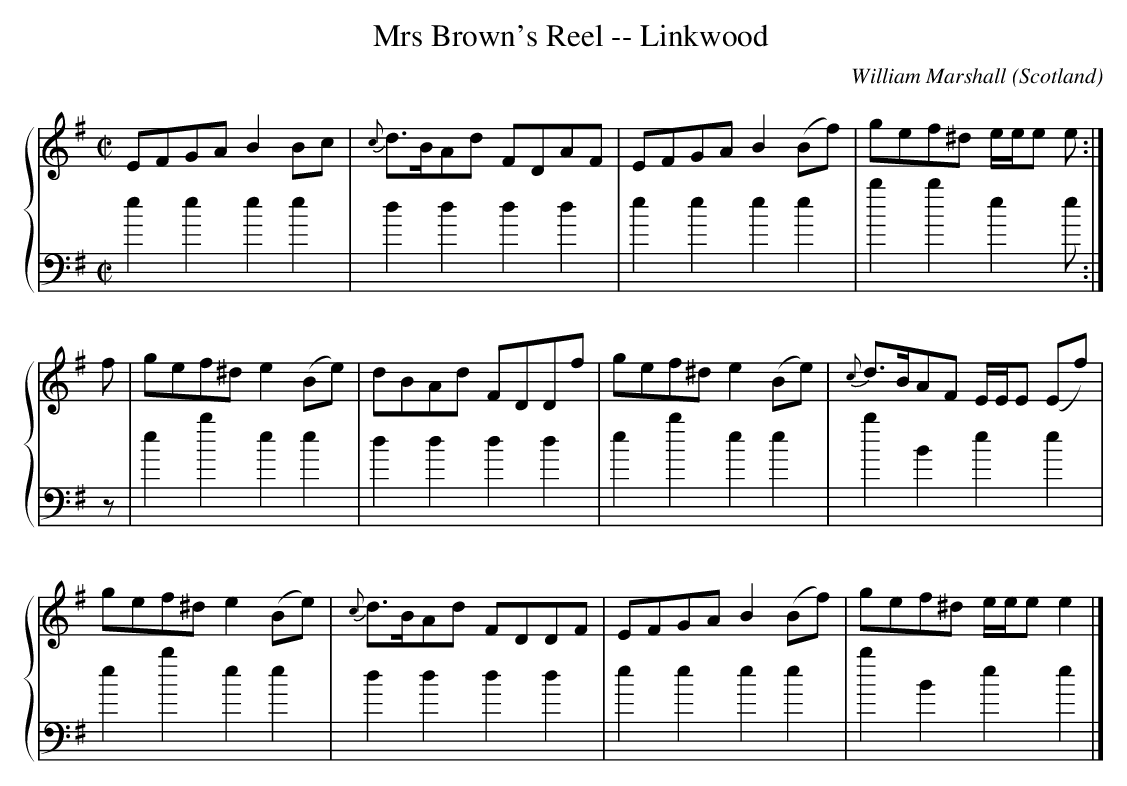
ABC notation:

X:1
T:Mrs Brown's Reel -- Linkwood
C:William Marshall
L:1/8
M:C|
O:Scotland
K:E minor
%%staves {1 2}
V:1
EFGA B2 Bc | {c}d>BAd FDAF | EFGA B2 (Bf) | gef^d e/e/e e :|
f | \
gef^d e2 (Be) | dBAd FDDf | gef^d e2 (Be) | {c}d>BAF E/E/E (Ef) |
gef^d e2 (Be) | {c}d>BAd FDDF | EFGA B2 (Bf) | gef^d e/e/e e2 |]
V:2 clef=bass
L:1/4
eeee | dddd | eeee | bbee/ :| z/ | \
ebee | dddd | ebee | bBee | ebee | dddd | eeee | bBee |]
